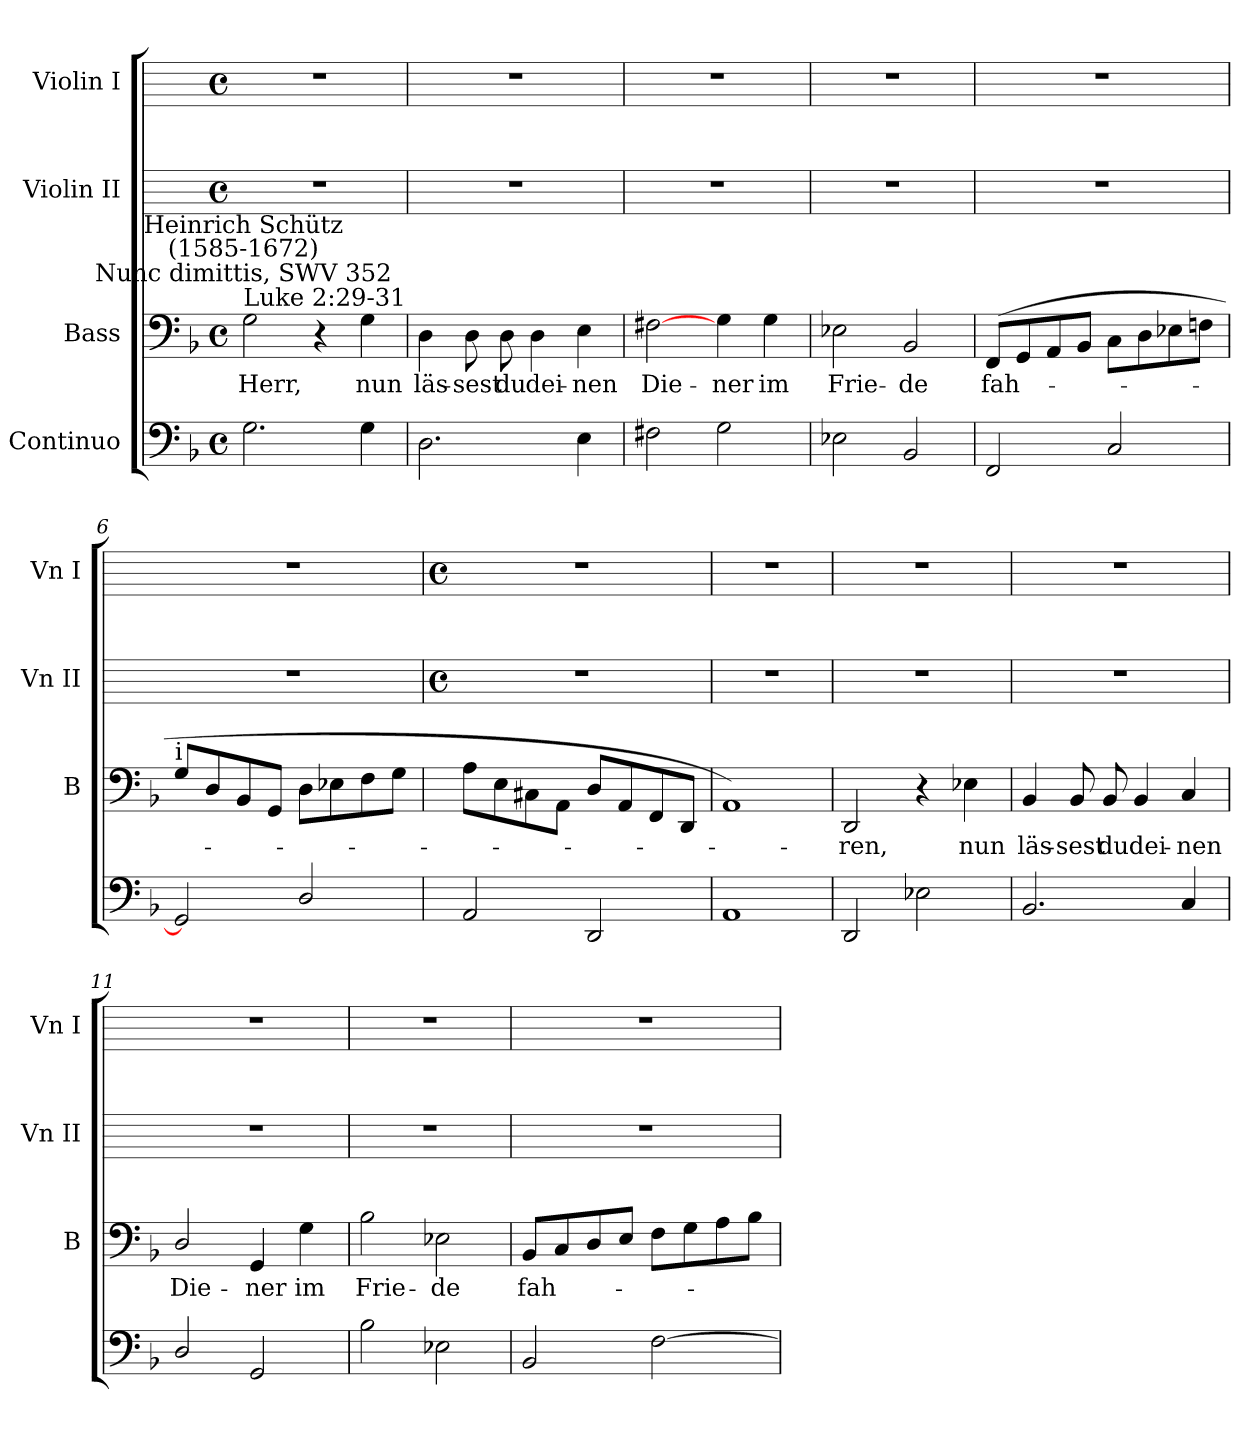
**kern	**kern	**text	**kern	**kern
*part4	*part3	*part3	*part2	*part1
*staff4	*staff3	*staff3	*staff2	*staff1
*I"Continuo	*I"Bass	*	*I"Violin II	*I"Violin I
*	*I'B	*	*I'Vn II	*I'Vn I
*clefF4	*clefF4	*	*	*
*k[b-]	*k[b-]	*	*	*
*F:	*F:	*	*	*
*M4/4	*M4/4	*	*M4/4	*M4/4
*met(c)	*met(c)	*	*met(c)	*met(c)
=1	=1	=1	=1	=1
!	!LO:TX:a:t=Luke 2&colon;29-31	!	!	!
!	!LO:TX:a:cj:t=Nunc dimittis, SWV 352	!	!	!
!	!LO:TX:a:cj:t=Heinrich Schütz\n(1585-1672)	!	!	!
!	!	!LO:LY:b	!	!
2.G	2G	Herr,	1r	1r
.	4r	.	.	.
!	!	!LO:LY:b	!	!
4G	4G	nun	.	.
=2	=2	=2	=2	=2
!	!	!LO:LY:b	!	!
2.D	4D	läs-	1r	1r
!	!	!LO:LY:b	!	!
.	8D	-sest	.	.
!	!	!LO:LY:b	!	!
.	8D	du	.	.
!	!	!LO:LY:b	!	!
.	4D	dei-	.	.
!	!	!LO:LY:b	!	!
4E	4E	-nen	.	.
=3	=3	=3	=3	=3
!	!	!LO:LY:b	!	!
2F#X	[2F#X	Die-	1r	1r
!	!	!LO:LY:b	!	!
2G	4G	-ner	.	.
!	!	!LO:LY:b	!	!
.	4G	im	.	.
=4	=4	=4	=4	=4
!	!	!LO:LY:b	!	!
2E-X	2E-X	Frie-	1r	1r
!	!	!LO:LY:b	!	!
2BB-	2BB-	-de	.	.
=5	=5	=5	=5	=5
!	!	!LO:LY:b	!	!
2FF	(>8FFL	fah-	1r	1r
.	8GG	.	.	.
.	8AA	.	.	.
.	8BB-J	.	.	.
2C	8CL	.	.	.
.	8D	.	.	.
.	8E-X	.	.	.
.	8FnJ	.	.	.
=6	=6	=6	=6	=6
!	!LO:TX:a:t=i	!	!	!
2GG]	8GL	.	1r	1r
.	8D	.	.	.
.	8BB-	.	.	.
.	8GGJ	.	.	.
2D/	8DL	.	.	.
.	8E-X	.	.	.
.	8F	.	.	.
.	8GJ	.	.	.
!!LO:LB:g=z
=7	=7	=7	=7	=7
*	*	*	*M4/4	*M4/4
*	*	*	*met(c)	*met(c)
2AA	8AL	.	1r	1r
.	8E	.	.	.
.	8C#X	.	.	.
.	8AAJ	.	.	.
2DD	8DL	.	.	.
.	8AA	.	.	.
.	8FF	.	.	.
.	8DDJ	.	.	.
=8	=8	=8	=8	=8
1AA	1AA)	.	1r	1r
=9	=9	=9	=9	=9
!	!	!LO:LY:b	!	!
2DD	2DD	ren,	1r	1r
2E-X	4r	.	.	.
!	!	!LO:LY:b	!	!
.	4E-X	nun	.	.
=10	=10	=10	=10	=10
!	!	!LO:LY:b	!	!
2.BB-	4BB-	läs-	1r	1r
!	!	!LO:LY:b	!	!
.	8BB-	-sest	.	.
!	!	!LO:LY:b	!	!
.	8BB-	du	.	.
!	!	!LO:LY:b	!	!
.	4BB-	dei-	.	.
!	!	!LO:LY:b	!	!
4C	4C	-nen	.	.
=11	=11	=11	=11	=11
!	!	!LO:LY:b	!	!
2D/	2D/	Die-	1r	1r
!	!	!LO:LY:b	!	!
2GG	4GG	-ner	.	.
!	!	!LO:LY:b	!	!
.	4G	im	.	.
=12	=12	=12	=12	=12
!	!	!LO:LY:b	!	!
2B-	2B-	Frie-	1r	1r
!	!	!LO:LY:b	!	!
2E-X	2E-X	-de	.	.
=13	=13	=13	=13	=13
!	!	!LO:LY:b	!	!
2BB-	8BB-L	fah-	1r	1r
.	8C	.	.	.
.	8D	.	.	.
.	8EJ	.	.	.
[2F	8FL	.	.	.
.	8G	.	.	.
.	8A	.	.	.
.	8B-J	.	.	.
=	=	=	=	=
*-	*-	*-	*-	*-
